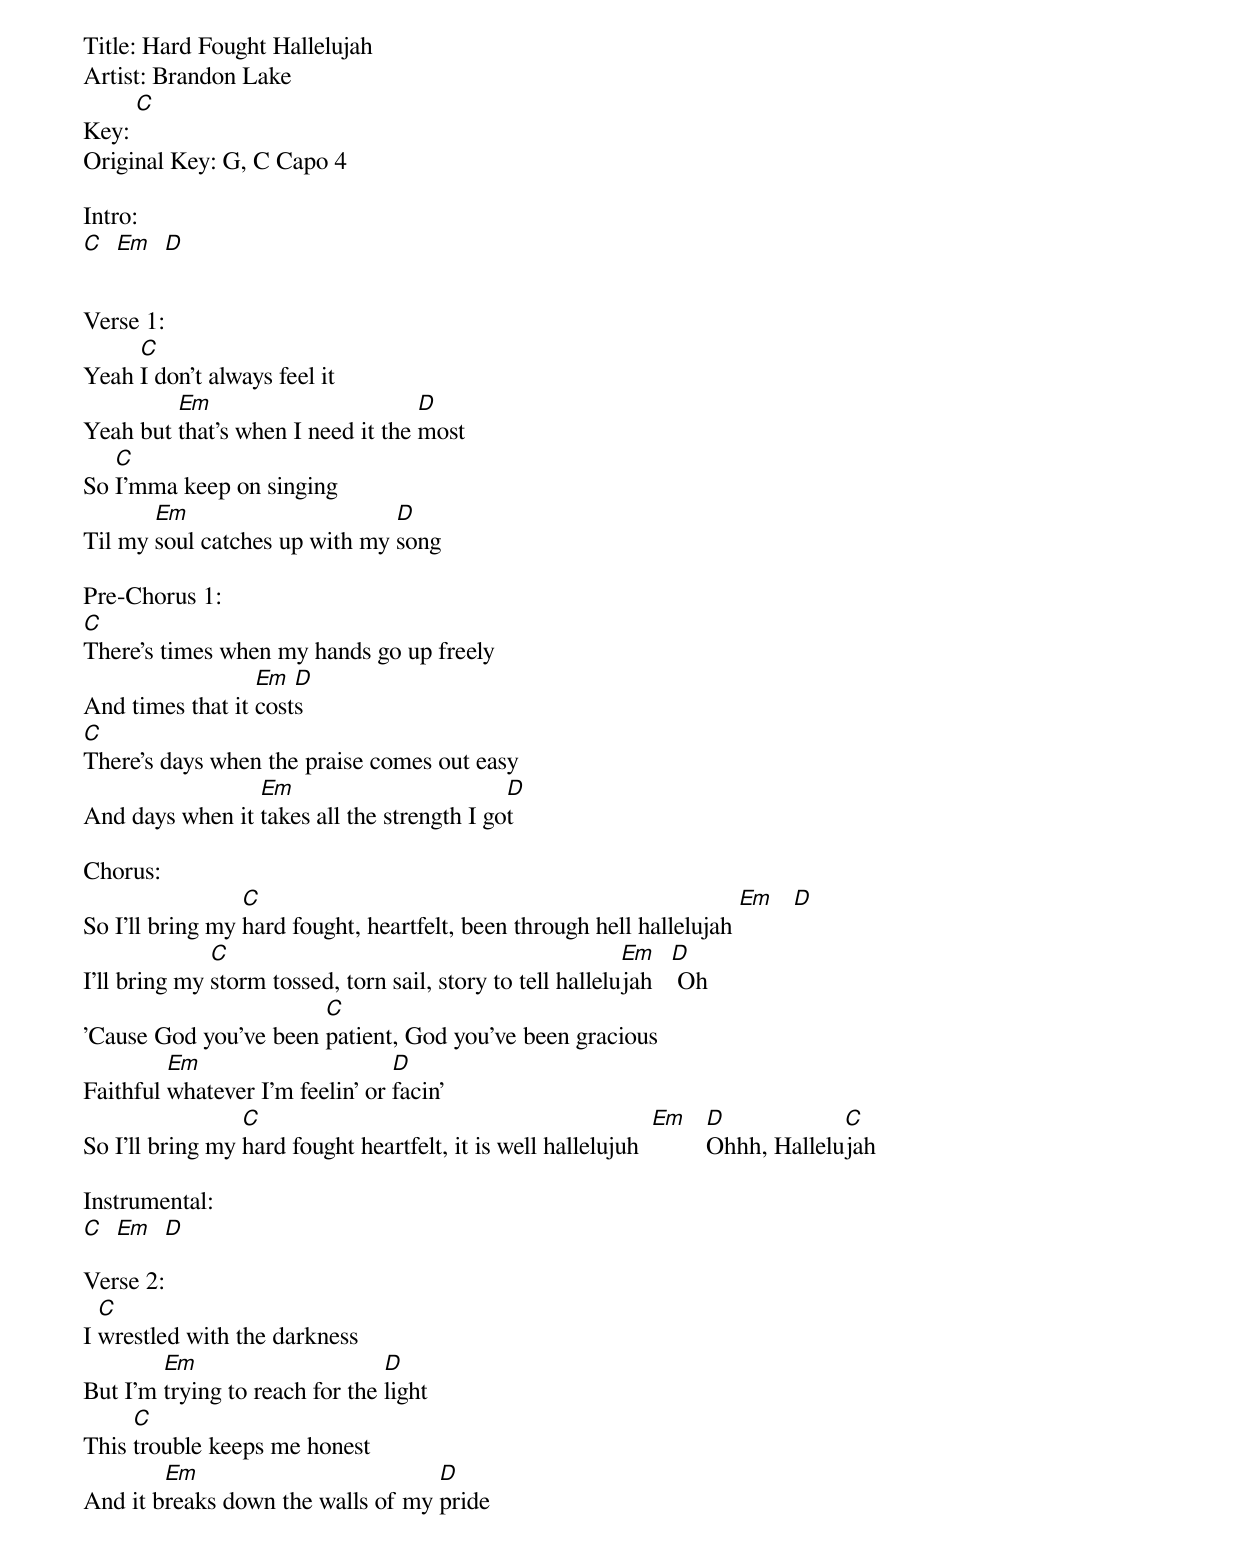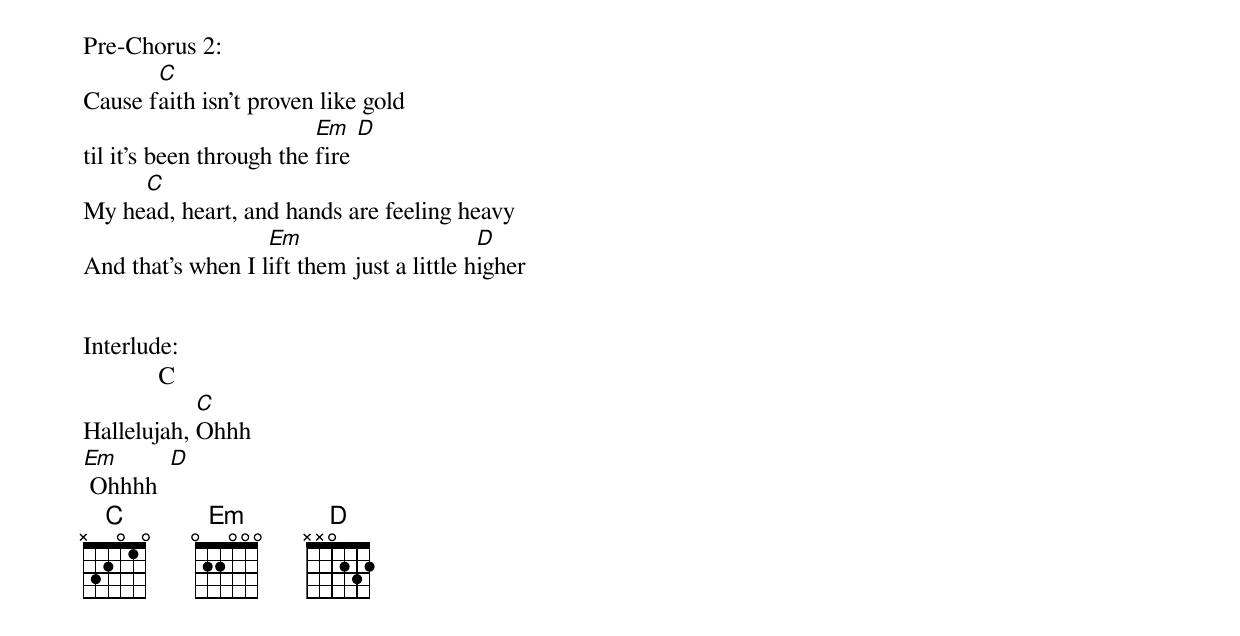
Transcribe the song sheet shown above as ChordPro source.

Title: Hard Fought Hallelujah
Artist: Brandon Lake
Key: [C]
Original Key: G, C Capo 4

Intro:
[C]  [Em]  [D]


Verse 1:
Yeah [C]I don't always feel it
Yeah but [Em]that's when I need it the [D]most
So [C]I'mma keep on singing
Til my [Em]soul catches up with my [D]song

Pre-Chorus 1:
[C]There's times when my hands go up freely
And times that it [Em]cost[D]s
[C]There's days when the praise comes out easy
And days when it [Em]takes all the strength I go[D]t

Chorus:
So I'll bring my [C]hard fought, heartfelt, been through hell hallelujah [Em]   [D]
I'll bring my [C]storm tossed, torn sail, story to tell hallelu[Em]jah   [D] Oh
'Cause God you've been [C]patient, God you've been gracious
Faithful [Em]whatever I'm feelin' or [D]facin'
So I'll bring my [C]hard fought heartfelt, it is well hallelujuh  [Em]   [D]Ohhh, Hallelu[C]jah

Instrumental:
[C]  [Em]  [D]

Verse 2:
I [C]wrestled with the darkness
But I'm [Em]trying to reach for the [D]light
This [C]trouble keeps me honest
And it b[Em]reaks down the walls of my [D]pride

Pre-Chorus 2:
Cause f[C]aith isn't proven like gold
til it's been through the [Em]fire [D]
My he[C]ad, heart, and hands are feeling heavy
And that's when I l[Em]ift them just a little h[D]igher


Interlude:
            C
Hallelujah, [C]Ohhh
[Em] Ohhhh  [D]
